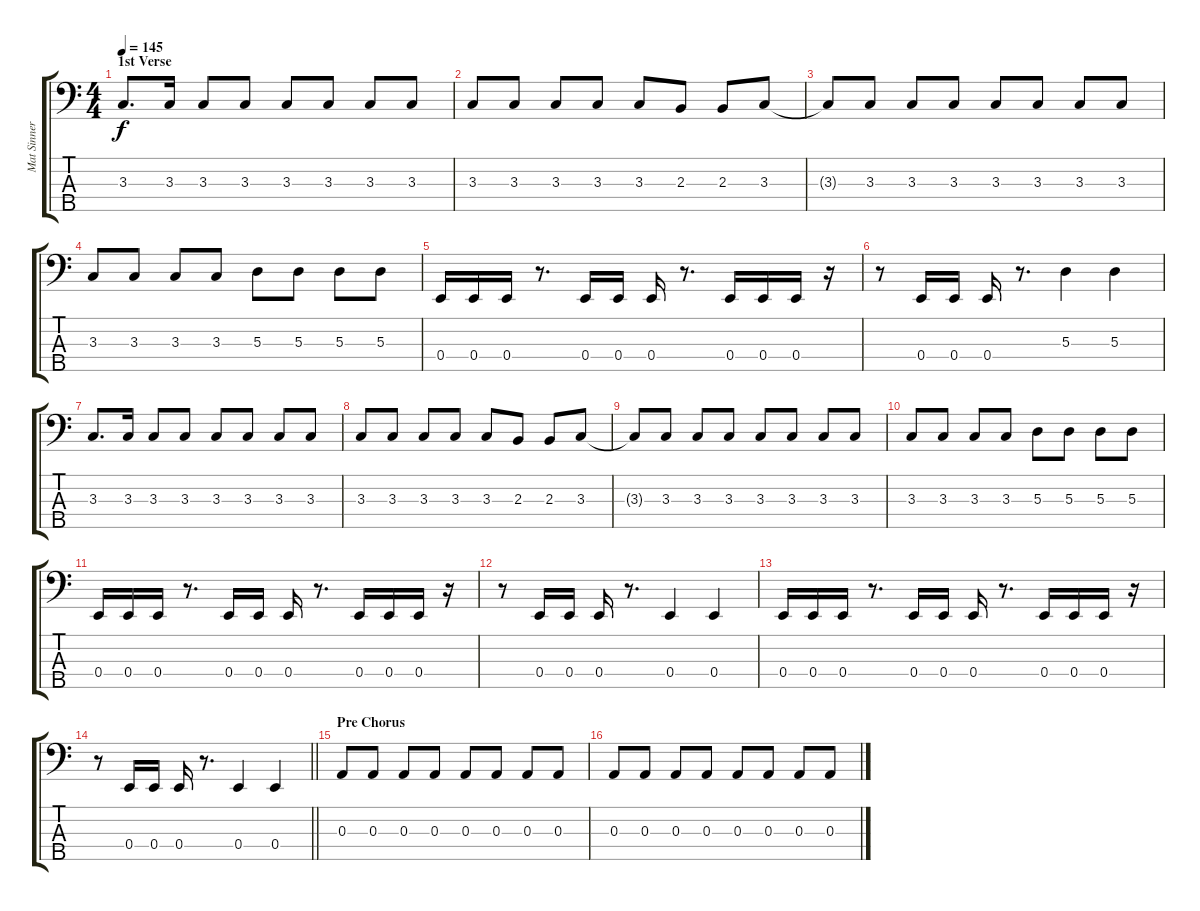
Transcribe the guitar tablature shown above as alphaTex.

\track ("Mat Sinner" "Mat Sinner") {instrument electricbasspick}
\staff {score tabs}
\tuning (G2 D2 A1 E1 B0) {hide}
\ts (4 4)
\section ("" "1st Verse")
\tempo 145
\clef f4
\ks c
3.3.8{d dy f} 3.3.16 3.3.8 3.3.8 3.3.8 3.3.8 3.3.8 3.3.8 |
3.3.8 3.3.8 3.3.8 3.3.8 3.3.8 2.3.8 2.3.8 3.3.8 |
3.3{t}.8 3.3.8 3.3.8 3.3.8 3.3.8 3.3.8 3.3.8 3.3.8 |
3.3.8 3.3.8 3.3.8 3.3.8 5.3.8 5.3.8 5.3.8 5.3.8 |
0.4.16 0.4.16 0.4.16 r.8{d} 0.4.16 0.4.16 0.4.16 r.8{d} 0.4.16 0.4.16 0.4.16 r.16 |
r.8 0.4.16 0.4.16 0.4.16 r.8{d} 5.3.4 5.3.4 |
3.3.8{d} 3.3.16 3.3.8 3.3.8 3.3.8 3.3.8 3.3.8 3.3.8 |
3.3.8 3.3.8 3.3.8 3.3.8 3.3.8 2.3.8 2.3.8 3.3.8 |
3.3{t}.8 3.3.8 3.3.8 3.3.8 3.3.8 3.3.8 3.3.8 3.3.8 |
3.3.8 3.3.8 3.3.8 3.3.8 5.3.8 5.3.8 5.3.8 5.3.8 |
0.4.16 0.4.16 0.4.16 r.8{d} 0.4.16 0.4.16 0.4.16 r.8{d} 0.4.16 0.4.16 0.4.16 r.16 |
r.8 0.4.16 0.4.16 0.4.16 r.8{d} 0.4.4 0.4.4 |
0.4.16 0.4.16 0.4.16 r.8{d} 0.4.16 0.4.16 0.4.16 r.8{d} 0.4.16 0.4.16 0.4.16 r.16 |
\barLineRight lightlight
r.8 0.4.16 0.4.16 0.4.16 r.8{d} 0.4.4 0.4.4 |
\section ("" "Pre Chorus")
0.3.8 0.3.8 0.3.8 0.3.8 0.3.8 0.3.8 0.3.8 0.3.8 |
0.3.8 0.3.8 0.3.8 0.3.8 0.3.8 0.3.8 0.3.8 0.3.8
